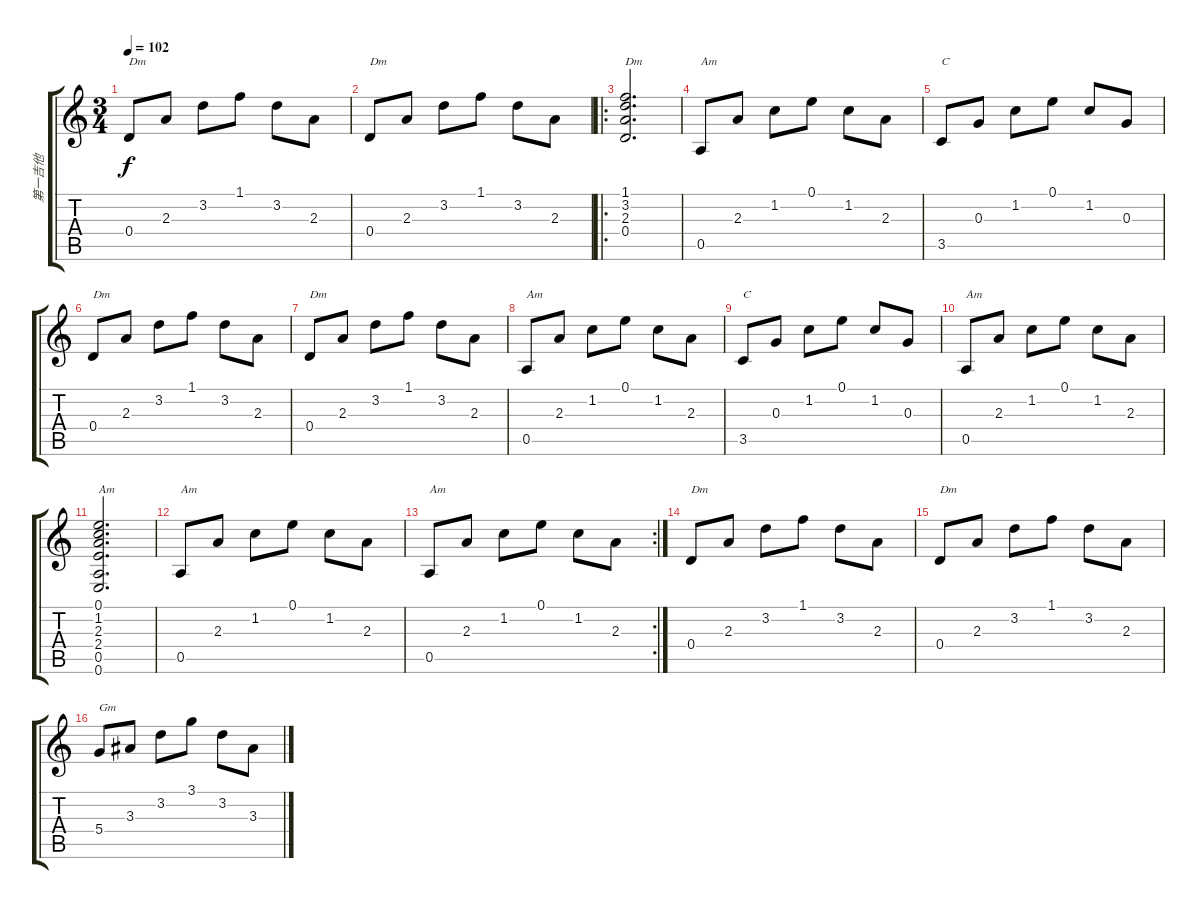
\track ("第一吉他" "第一吉他") {instrument acousticguitarsteel}
\staff {score tabs}
\tuning (E4 B3 G3 D3 A2 E2) {hide}
\ts (3 4)
\tempo 102
\clef g2
\ks c
0.4.8{txt "Dm" dy f} 2.3.8 3.2.8 1.1.8 3.2.8 2.3.8 |
0.4.8{txt "Dm"} 2.3.8 3.2.8 1.1.8 3.2.8 2.3.8 |
\ro
(1.1 3.2 2.3 0.4).2{d txt "Dm"} |
0.5.8{txt "Am"} 2.3.8 1.2.8 0.1.8 1.2.8 2.3.8 |
3.5.8{txt "C"} 0.3.8 1.2.8 0.1.8 1.2.8 0.3.8 |
0.4.8{txt "Dm"} 2.3.8 3.2.8 1.1.8 3.2.8 2.3.8 |
0.4.8{txt "Dm"} 2.3.8 3.2.8 1.1.8 3.2.8 2.3.8 |
0.5.8{txt "Am"} 2.3.8 1.2.8 0.1.8 1.2.8 2.3.8 |
3.5.8{txt "C"} 0.3.8 1.2.8 0.1.8 1.2.8 0.3.8 |
0.5.8{txt "Am"} 2.3.8 1.2.8 0.1.8 1.2.8 2.3.8 |
(0.1 1.2 2.3 2.4 0.5 0.6).2{d txt "Am"} |
0.5.8{txt "Am"} 2.3.8 1.2.8 0.1.8 1.2.8 2.3.8 |
\rc 2
0.5.8{txt "Am"} 2.3.8 1.2.8 0.1.8 1.2.8 2.3.8 |
0.4.8{txt "Dm"} 2.3.8 3.2.8 1.1.8 3.2.8 2.3.8 |
0.4.8{txt "Dm"} 2.3.8 3.2.8 1.1.8 3.2.8 2.3.8 |
5.4.8{txt "Gm"} 3.3.8 3.2.8 3.1.8 3.2.8 3.3.8
